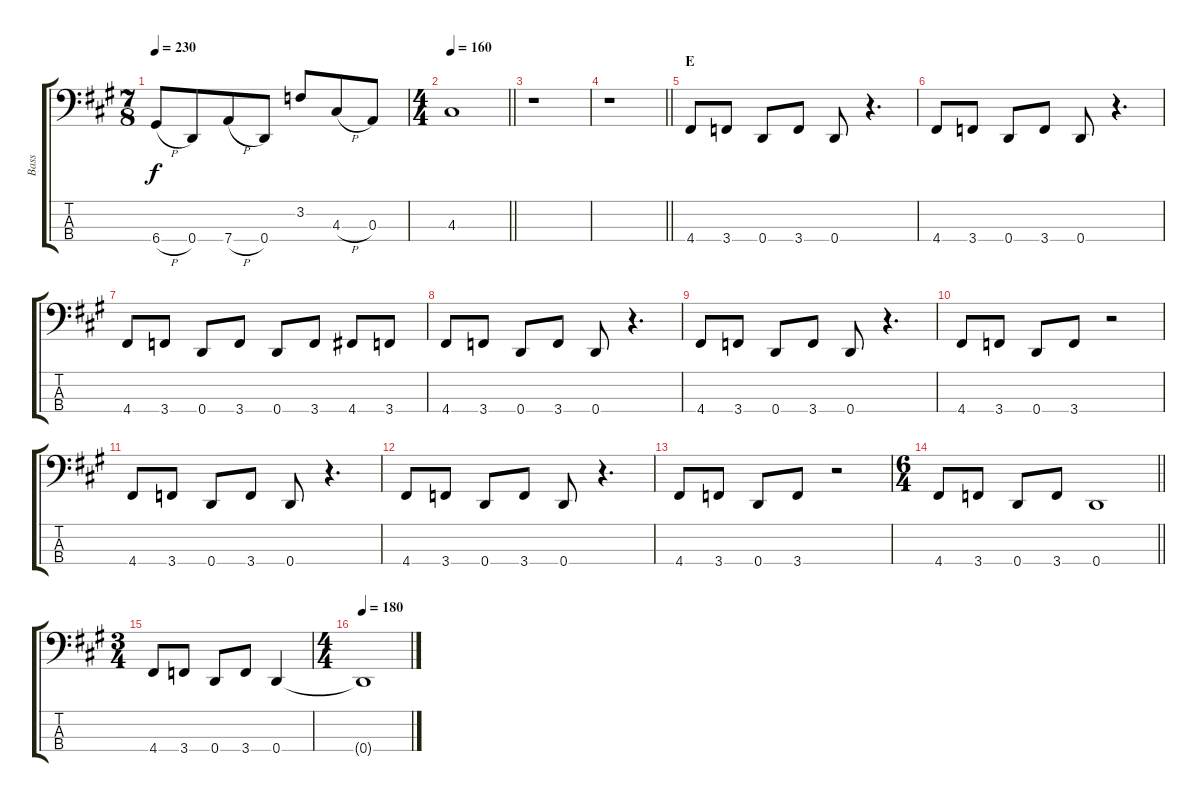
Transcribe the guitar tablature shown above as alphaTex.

\track ("Bass" "Bass") {instrument electricbasspick}
\staff {score tabs}
\tuning (G2 D2 A1 D1) {hide}
\ts (7 8)
\tempo 230
\clef f4
\ks f#minor
6.4{h}.8{dy f} 0.4.8 7.4{h}.8 0.4.8 3.2.8 4.3{h}.8 0.3.8 |
\ts (4 4)
\tempo 160
\barLineRight lightlight
4.3.1 |
\section ("" "")
r.1 |
\barLineRight lightlight
r.1 |
\section ("" "E")
4.4.8 3.4.8 0.4.8 3.4.8 0.4.8 r.4{d} |
4.4.8 3.4.8 0.4.8 3.4.8 0.4.8 r.4{d} |
4.4.8 3.4.8 0.4.8 3.4.8 0.4.8 3.4.8 4.4.8 3.4.8 |
4.4.8 3.4.8 0.4.8 3.4.8 0.4.8 r.4{d} |
4.4.8 3.4.8 0.4.8 3.4.8 0.4.8 r.4{d} |
4.4.8 3.4.8 0.4.8 3.4.8 r.2 |
4.4.8 3.4.8 0.4.8 3.4.8 0.4.8 r.4{d} |
4.4.8 3.4.8 0.4.8 3.4.8 0.4.8 r.4{d} |
4.4.8 3.4.8 0.4.8 3.4.8 r.2 |
\ts (6 4)
\barLineRight lightlight
4.4.8 3.4.8 0.4.8 3.4.8 0.4.1 |
\ts (3 4)
\section ("" "")
4.4.8 3.4.8 0.4.8 3.4.8 0.4.4 |
\ts (4 4)
\tempo 180
0.4{t}.1
